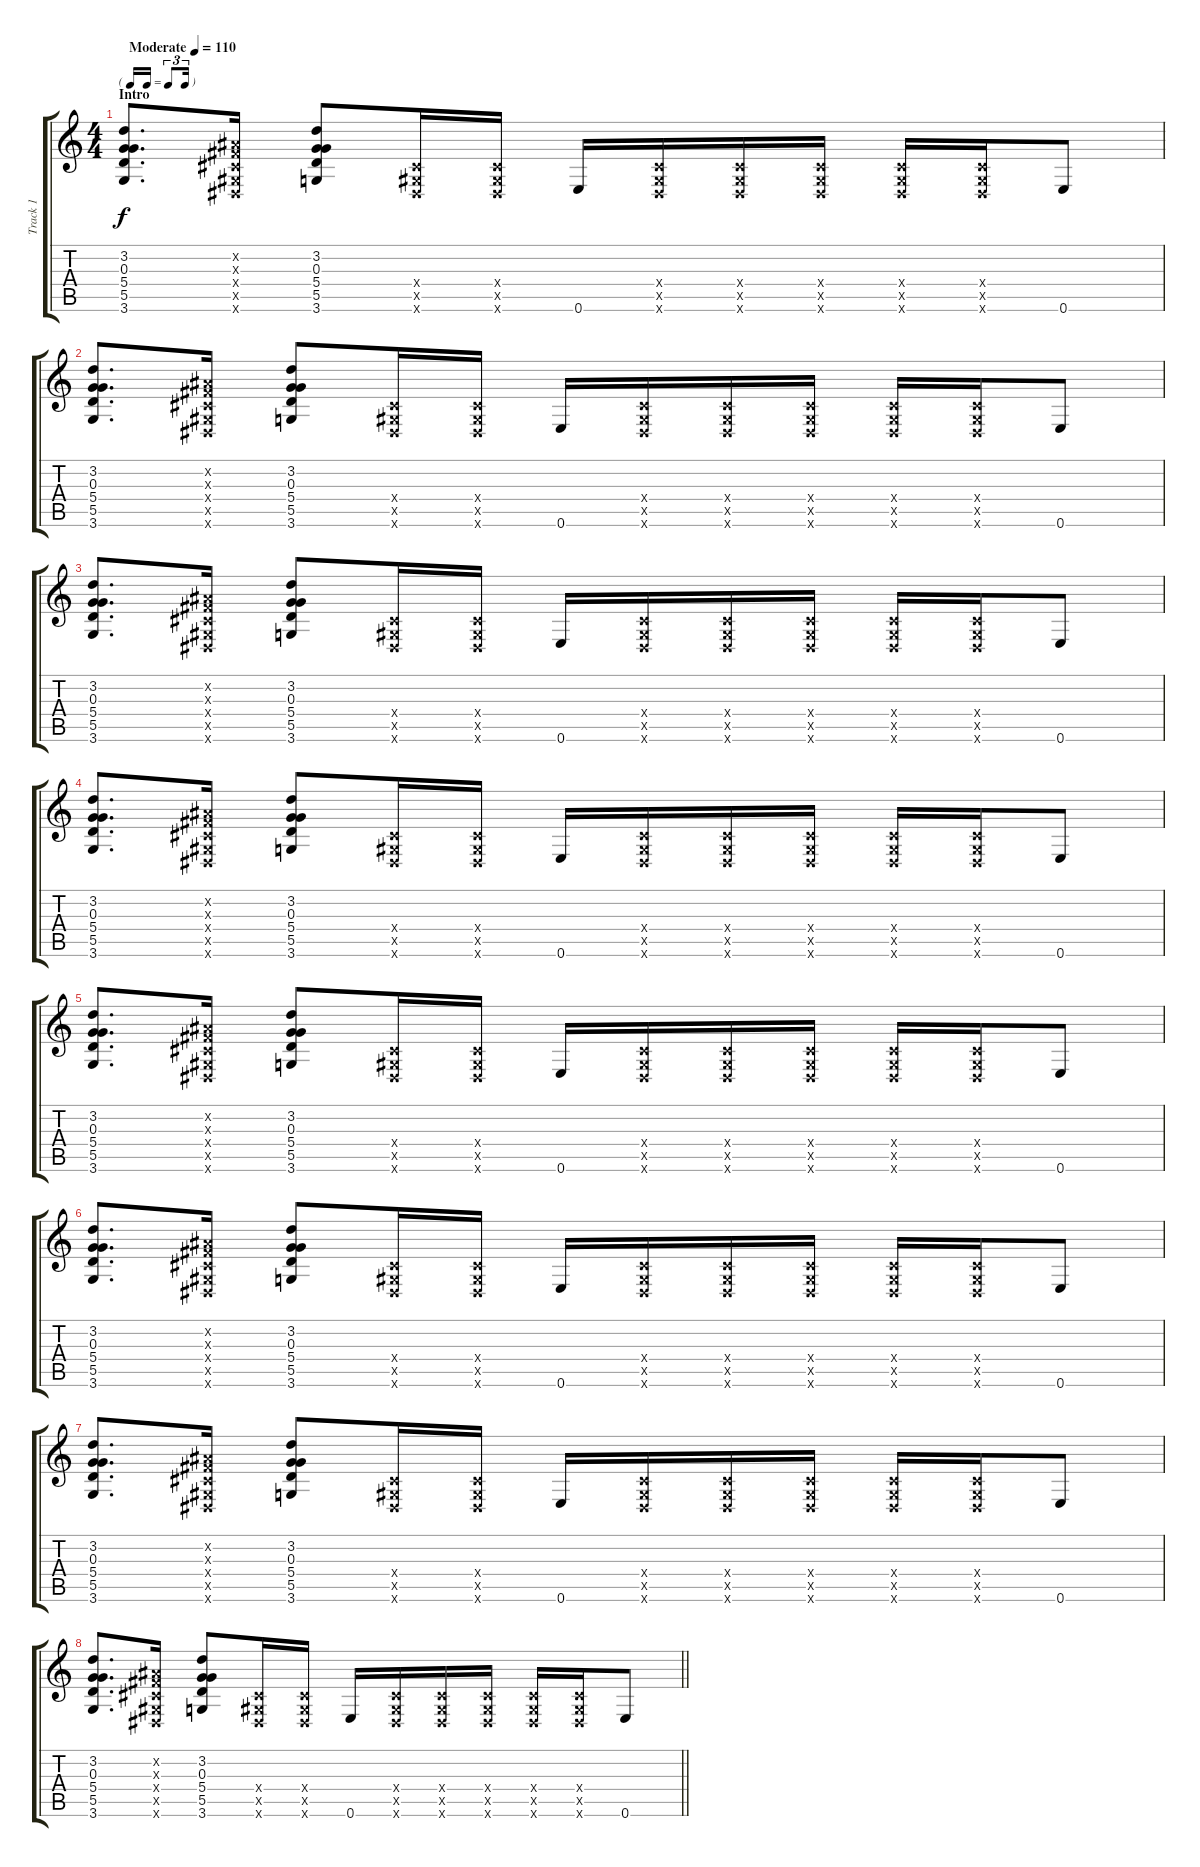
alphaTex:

\track ("Track 1" "Track 1") {instrument electricguitarjazz}
\staff {score tabs}
\tuning (E4 B3 G3 D3 A2 E2) {hide}
\ts (4 4)
\tf triplet16th
\section ("" "Intro")
\tempo (110 "Moderate")
\clef g2
\ks c
(3.2 0.3 5.4 5.5 3.6).8{d dy f instrument electricguitarjazz} (-1.2{x} -1.3{x} -1.4{x} -1.5{x} -1.6{x}).16 (3.2 0.3 5.4 5.5 3.6).8 (-1.4{x} -1.5{x} -1.6{x}).16 (-1.4{x} -1.5{x} -1.6{x}).16 0.6.16 (-1.4{x} -1.5{x} -1.6{x}).16 (-1.4{x} -1.5{x} -1.6{x}).16 (-1.4{x} -1.5{x} -1.6{x}).16 (-1.4{x} -1.5{x} -1.6{x}).16 (-1.4{x} -1.5{x} -1.6{x}).16 0.6.8 |
(3.2 0.3 5.4 5.5 3.6).8{d} (-1.2{x} -1.3{x} -1.4{x} -1.5{x} -1.6{x}).16 (3.2 0.3 5.4 5.5 3.6).8 (-1.4{x} -1.5{x} -1.6{x}).16 (-1.4{x} -1.5{x} -1.6{x}).16 0.6.16 (-1.4{x} -1.5{x} -1.6{x}).16 (-1.4{x} -1.5{x} -1.6{x}).16 (-1.4{x} -1.5{x} -1.6{x}).16 (-1.4{x} -1.5{x} -1.6{x}).16 (-1.4{x} -1.5{x} -1.6{x}).16 0.6.8 |
(3.2 0.3 5.4 5.5 3.6).8{d} (-1.2{x} -1.3{x} -1.4{x} -1.5{x} -1.6{x}).16 (3.2 0.3 5.4 5.5 3.6).8 (-1.4{x} -1.5{x} -1.6{x}).16 (-1.4{x} -1.5{x} -1.6{x}).16 0.6.16 (-1.4{x} -1.5{x} -1.6{x}).16 (-1.4{x} -1.5{x} -1.6{x}).16 (-1.4{x} -1.5{x} -1.6{x}).16 (-1.4{x} -1.5{x} -1.6{x}).16 (-1.4{x} -1.5{x} -1.6{x}).16 0.6.8 |
(3.2 0.3 5.4 5.5 3.6).8{d} (-1.2{x} -1.3{x} -1.4{x} -1.5{x} -1.6{x}).16 (3.2 0.3 5.4 5.5 3.6).8 (-1.4{x} -1.5{x} -1.6{x}).16 (-1.4{x} -1.5{x} -1.6{x}).16 0.6.16 (-1.4{x} -1.5{x} -1.6{x}).16 (-1.4{x} -1.5{x} -1.6{x}).16 (-1.4{x} -1.5{x} -1.6{x}).16 (-1.4{x} -1.5{x} -1.6{x}).16 (-1.4{x} -1.5{x} -1.6{x}).16 0.6.8 |
(3.2 0.3 5.4 5.5 3.6).8{d} (-1.2{x} -1.3{x} -1.4{x} -1.5{x} -1.6{x}).16 (3.2 0.3 5.4 5.5 3.6).8 (-1.4{x} -1.5{x} -1.6{x}).16 (-1.4{x} -1.5{x} -1.6{x}).16 0.6.16 (-1.4{x} -1.5{x} -1.6{x}).16 (-1.4{x} -1.5{x} -1.6{x}).16 (-1.4{x} -1.5{x} -1.6{x}).16 (-1.4{x} -1.5{x} -1.6{x}).16 (-1.4{x} -1.5{x} -1.6{x}).16 0.6.8 |
(3.2 0.3 5.4 5.5 3.6).8{d} (-1.2{x} -1.3{x} -1.4{x} -1.5{x} -1.6{x}).16 (3.2 0.3 5.4 5.5 3.6).8 (-1.4{x} -1.5{x} -1.6{x}).16 (-1.4{x} -1.5{x} -1.6{x}).16 0.6.16 (-1.4{x} -1.5{x} -1.6{x}).16 (-1.4{x} -1.5{x} -1.6{x}).16 (-1.4{x} -1.5{x} -1.6{x}).16 (-1.4{x} -1.5{x} -1.6{x}).16 (-1.4{x} -1.5{x} -1.6{x}).16 0.6.8 |
(3.2 0.3 5.4 5.5 3.6).8{d} (-1.2{x} -1.3{x} -1.4{x} -1.5{x} -1.6{x}).16 (3.2 0.3 5.4 5.5 3.6).8 (-1.4{x} -1.5{x} -1.6{x}).16 (-1.4{x} -1.5{x} -1.6{x}).16 0.6.16 (-1.4{x} -1.5{x} -1.6{x}).16 (-1.4{x} -1.5{x} -1.6{x}).16 (-1.4{x} -1.5{x} -1.6{x}).16 (-1.4{x} -1.5{x} -1.6{x}).16 (-1.4{x} -1.5{x} -1.6{x}).16 0.6.8 |
\barLineRight lightlight
(3.2 0.3 5.4 5.5 3.6).8{d} (-1.2{x} -1.3{x} -1.4{x} -1.5{x} -1.6{x}).16 (3.2 0.3 5.4 5.5 3.6).8 (-1.4{x} -1.5{x} -1.6{x}).16 (-1.4{x} -1.5{x} -1.6{x}).16 0.6.16 (-1.4{x} -1.5{x} -1.6{x}).16 (-1.4{x} -1.5{x} -1.6{x}).16 (-1.4{x} -1.5{x} -1.6{x}).16 (-1.4{x} -1.5{x} -1.6{x}).16 (-1.4{x} -1.5{x} -1.6{x}).16 0.6.8
